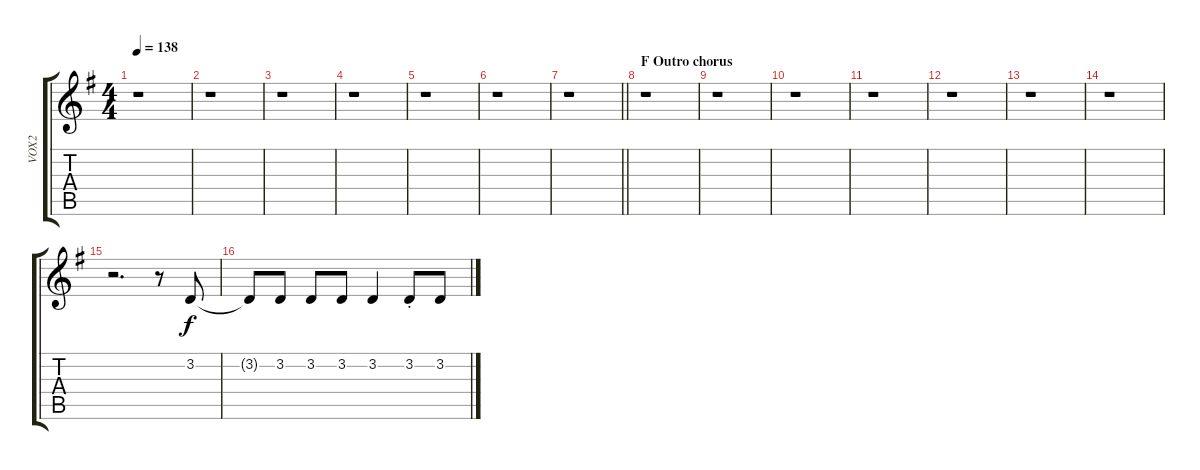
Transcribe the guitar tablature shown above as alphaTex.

\track ("VOX2" "VOX2") {instrument lead2sawtooth}
\staff {score tabs}
\tuning (E4 B3 G3 D3 A2 E2) {hide}
\ts (4 4)
\tempo 138
\clef g2
\ks g
r.1{dy f} |
r.1 |
r.1 |
r.1 |
r.1 |
r.1 |
\barLineRight lightlight
r.1 |
\section ("" "F Outro chorus")
r.1 |
r.1 |
r.1 |
r.1 |
r.1 |
r.1 |
r.1 |
r.2{d} r.8 3.2.8 |
3.2{t}.8 3.2.8 3.2.8 3.2.8 3.2.4 3.2{st}.8 3.2.8
